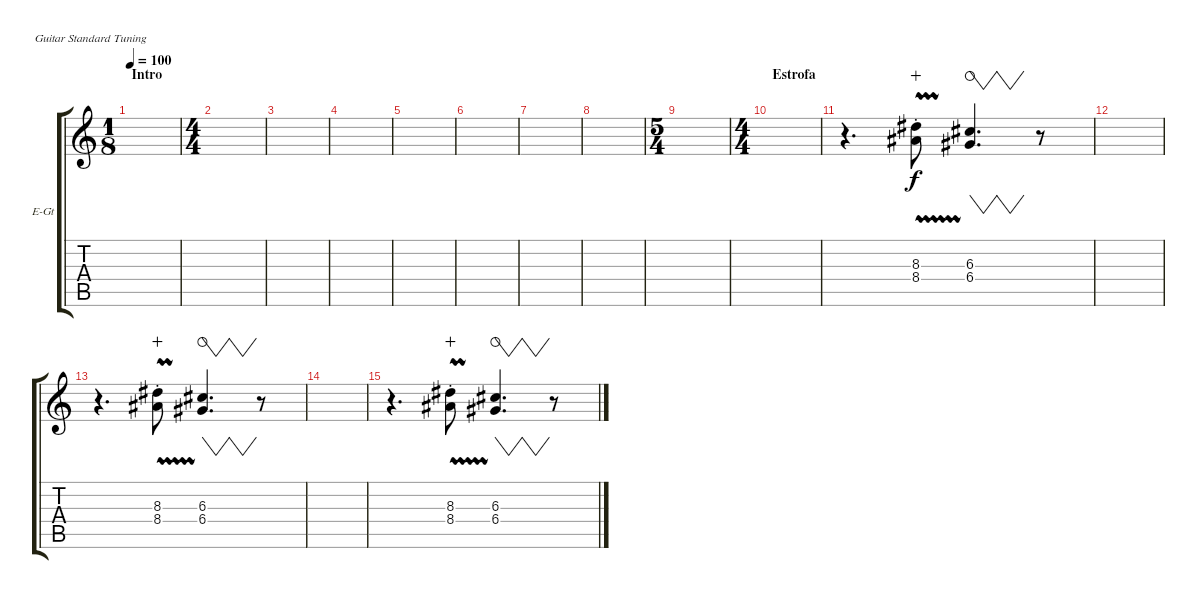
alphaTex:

\defaultSystemsLayout 4
\bracketExtendMode groupsimilarinstruments
\firstSystemTrackNameOrientation horizontal
\otherSystemsTrackNameOrientation horizontal
\track ("Wah" "E-Gt") {instrument overdrivenguitar}
\staff {score tabs}
\tuning (E4 B3 G3 D3 A2 E2)
\ts (1 8)
\section ("" "Intro")
\tempo 100
\clef g2
\ks c
|
\ts (4 4)
|
|
|
|
|
|
|
\ts (5 4)
|
\ts (4 4)
\section ("" "Estrofa")
|
r.4{d} (8.3{vw st} 8.4{vw st}).8{wahc} (6.3 6.4).4{vw d waho} r.8 |
|
r.4{d} (8.3{vw st} 8.4{vw st}).8{wahc} (6.3 6.4).4{vw d waho} r.8 |
|
r.4{d} (8.3{vw st} 8.4{vw st}).8{wahc} (6.3 6.4).4{vw d waho} r.8
